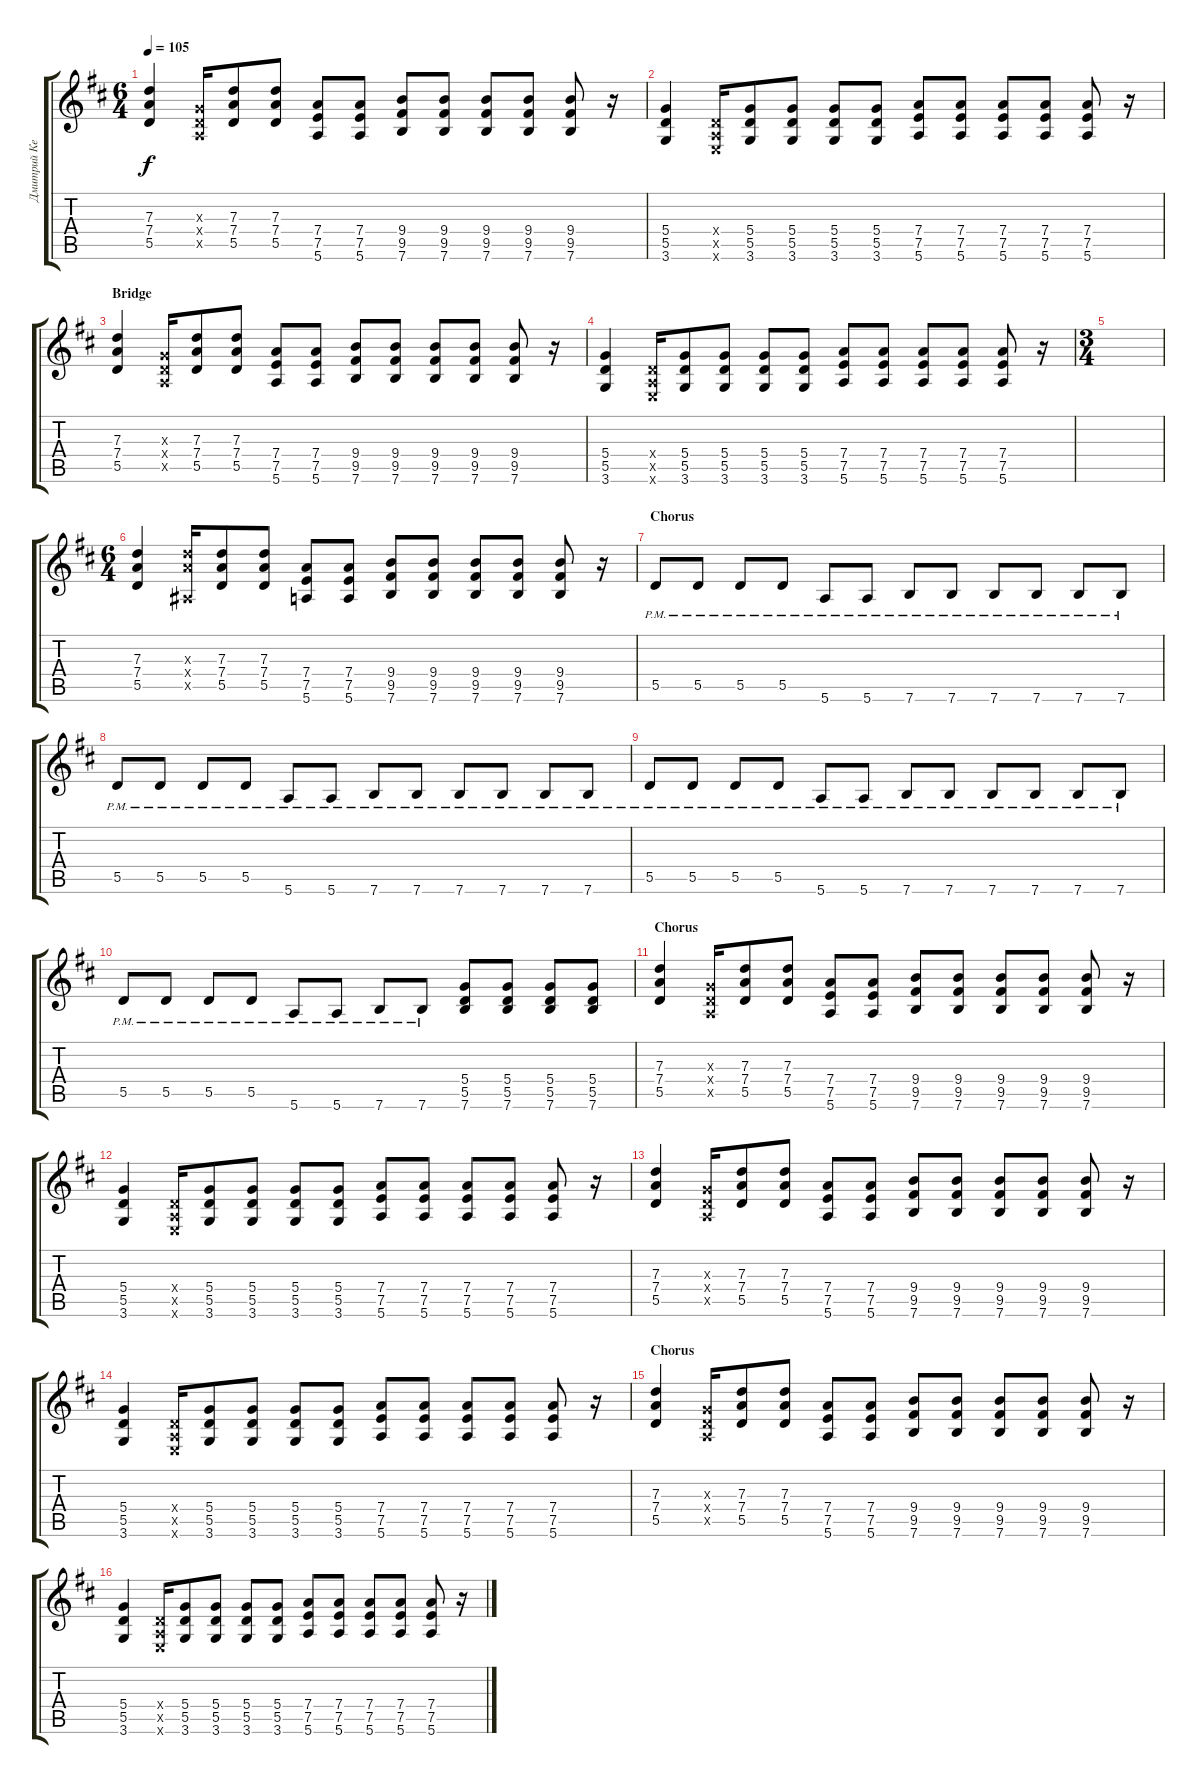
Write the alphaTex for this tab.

\track ("Дмитрий КежВатов" "Дмитрий Ке") {instrument distortionguitar}
\staff {score tabs}
\tuning (E4 B3 G3 D3 A2 E2) {hide}
\ts (6 4)
\tempo 105
\clef g2
\ks d
(7.3 7.4 5.5).4{dy f} (0.3{x} 0.4{x} 0.5{x}).16 (7.3 7.4 5.5).8 (7.3 7.4 5.5).8 (7.4 7.5 5.6).8 (7.4 7.5 5.6).8 (9.4 9.5 7.6).8 (9.4 9.5 7.6).8 (9.4 9.5 7.6).8 (9.4 9.5 7.6).8 (9.4 9.5 7.6).8 r.16 |
(5.4 5.5 3.6).4 (0.4{x} 0.5{x} 0.6{x}).16 (5.4 5.5 3.6).8 (5.4 5.5 3.6).8 (5.4 5.5 3.6).8 (5.4 5.5 3.6).8 (7.4 7.5 5.6).8 (7.4 7.5 5.6).8 (7.4 7.5 5.6).8 (7.4 7.5 5.6).8 (7.4 7.5 5.6).8 r.16 |
\section ("" "Bridge")
(7.3 7.4 5.5).4 (0.3{x} 0.4{x} 0.5{x}).16 (7.3 7.4 5.5).8 (7.3 7.4 5.5).8 (7.4 7.5 5.6).8 (7.4 7.5 5.6).8 (9.4 9.5 7.6).8 (9.4 9.5 7.6).8 (9.4 9.5 7.6).8 (9.4 9.5 7.6).8 (9.4 9.5 7.6).8 r.16 |
(5.4 5.5 3.6).4 (0.4{x} 0.5{x} 0.6{x}).16 (5.4 5.5 3.6).8 (5.4 5.5 3.6).8 (5.4 5.5 3.6).8 (5.4 5.5 3.6).8 (7.4 7.5 5.6).8 (7.4 7.5 5.6).8 (7.4 7.5 5.6).8 (7.4 7.5 5.6).8 (7.4 7.5 5.6).8 r.16 |
\ts (3 4)
|
\ts (6 4)
(7.3 7.4 5.5).4 (7.3{x} 7.4{x} 1.5{x}).16 (7.3 7.4 5.5).8 (7.3 7.4 5.5).8 (7.4 7.5 5.6).8 (7.4 7.5 5.6).8 (9.4 9.5 7.6).8 (9.4 9.5 7.6).8 (9.4 9.5 7.6).8 (9.4 9.5 7.6).8 (9.4 9.5 7.6).8 r.16 |
\section ("" "Chorus")
5.5{pm}.8 5.5{pm}.8 5.5{pm}.8 5.5{pm}.8 5.6{pm}.8 5.6{pm}.8 7.6{pm}.8 7.6{pm}.8 7.6{pm}.8 7.6{pm}.8 7.6{pm}.8 7.6{pm}.8 |
5.5{pm}.8 5.5{pm}.8 5.5{pm}.8 5.5{pm}.8 5.6{pm}.8 5.6{pm}.8 7.6{pm}.8 7.6{pm}.8 7.6{pm}.8 7.6{pm}.8 7.6{pm}.8 7.6{pm}.8 |
5.5{pm}.8 5.5{pm}.8 5.5{pm}.8 5.5{pm}.8 5.6{pm}.8 5.6{pm}.8 7.6{pm}.8 7.6{pm}.8 7.6{pm}.8 7.6{pm}.8 7.6{pm}.8 7.6{pm}.8 |
5.5{pm}.8 5.5{pm}.8 5.5{pm}.8 5.5{pm}.8 5.6{pm}.8 5.6{pm}.8 7.6{pm}.8 7.6{pm}.8 (5.4 5.5 7.6).8 (5.4 5.5 7.6).8 (5.4 5.5 7.6).8 (5.4 5.5 7.6).8 |
\section ("" "Chorus")
(7.3 7.4 5.5).4 (0.3{x} 0.4{x} 0.5{x}).16 (7.3 7.4 5.5).8 (7.3 7.4 5.5).8 (7.4 7.5 5.6).8 (7.4 7.5 5.6).8 (9.4 9.5 7.6).8 (9.4 9.5 7.6).8 (9.4 9.5 7.6).8 (9.4 9.5 7.6).8 (9.4 9.5 7.6).8 r.16 |
(5.4 5.5 3.6).4 (0.4{x} 0.5{x} 0.6{x}).16 (5.4 5.5 3.6).8 (5.4 5.5 3.6).8 (5.4 5.5 3.6).8 (5.4 5.5 3.6).8 (7.4 7.5 5.6).8 (7.4 7.5 5.6).8 (7.4 7.5 5.6).8 (7.4 7.5 5.6).8 (7.4 7.5 5.6).8 r.16 |
(7.3 7.4 5.5).4 (0.3{x} 0.4{x} 0.5{x}).16 (7.3 7.4 5.5).8 (7.3 7.4 5.5).8 (7.4 7.5 5.6).8 (7.4 7.5 5.6).8 (9.4 9.5 7.6).8 (9.4 9.5 7.6).8 (9.4 9.5 7.6).8 (9.4 9.5 7.6).8 (9.4 9.5 7.6).8 r.16 |
(5.4 5.5 3.6).4 (0.4{x} 0.5{x} 0.6{x}).16 (5.4 5.5 3.6).8 (5.4 5.5 3.6).8 (5.4 5.5 3.6).8 (5.4 5.5 3.6).8 (7.4 7.5 5.6).8 (7.4 7.5 5.6).8 (7.4 7.5 5.6).8 (7.4 7.5 5.6).8 (7.4 7.5 5.6).8 r.16 |
\section ("" "Chorus")
(7.3 7.4 5.5).4 (0.3{x} 0.4{x} 0.5{x}).16 (7.3 7.4 5.5).8 (7.3 7.4 5.5).8 (7.4 7.5 5.6).8 (7.4 7.5 5.6).8 (9.4 9.5 7.6).8 (9.4 9.5 7.6).8 (9.4 9.5 7.6).8 (9.4 9.5 7.6).8 (9.4 9.5 7.6).8 r.16 |
(5.4 5.5 3.6).4 (0.4{x} 0.5{x} 0.6{x}).16 (5.4 5.5 3.6).8 (5.4 5.5 3.6).8 (5.4 5.5 3.6).8 (5.4 5.5 3.6).8 (7.4 7.5 5.6).8 (7.4 7.5 5.6).8 (7.4 7.5 5.6).8 (7.4 7.5 5.6).8 (7.4 7.5 5.6).8 r.16
